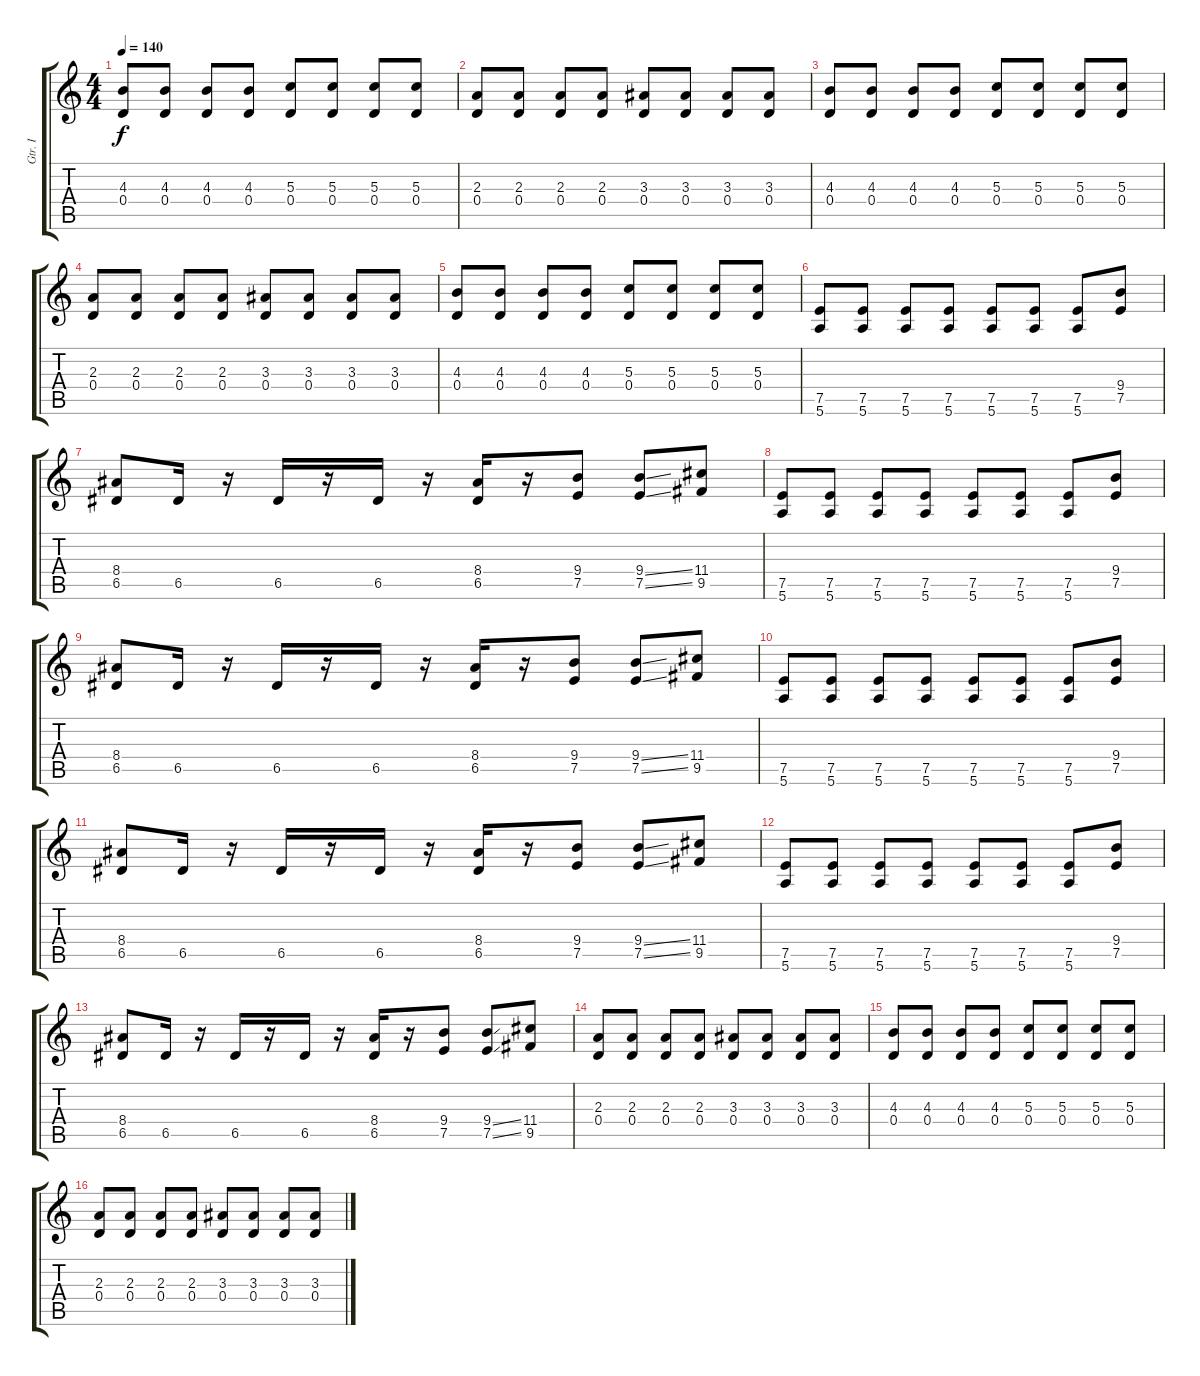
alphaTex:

\track ("Gtr. I" "Gtr. I") {instrument acousticguitarsteel}
\staff {score tabs}
\tuning (E4 B3 G3 D3 A2 E2) {hide}
\ts (4 4)
\tempo 140
\clef g2
\ks c
(4.3 0.4).8{dy f} (4.3 0.4).8 (4.3 0.4).8 (4.3 0.4).8 (5.3 0.4).8 (5.3 0.4).8 (5.3 0.4).8 (5.3 0.4).8 |
(2.3 0.4).8 (2.3 0.4).8 (2.3 0.4).8 (2.3 0.4).8 (3.3 0.4).8 (3.3 0.4).8 (3.3 0.4).8 (3.3 0.4).8 |
(4.3 0.4).8 (4.3 0.4).8 (4.3 0.4).8 (4.3 0.4).8 (5.3 0.4).8 (5.3 0.4).8 (5.3 0.4).8 (5.3 0.4).8 |
(2.3 0.4).8 (2.3 0.4).8 (2.3 0.4).8 (2.3 0.4).8 (3.3 0.4).8 (3.3 0.4).8 (3.3 0.4).8 (3.3 0.4).8 |
(4.3 0.4).8 (4.3 0.4).8 (4.3 0.4).8 (4.3 0.4).8 (5.3 0.4).8 (5.3 0.4).8 (5.3 0.4).8 (5.3 0.4).8 |
(7.5 5.6).8{volume 13} (7.5 5.6).8 (7.5 5.6).8 (7.5 5.6).8 (7.5 5.6).8 (7.5 5.6).8 (7.5 5.6).8 (9.4 7.5).8 |
(8.4 6.5).8 6.5.16 r.16 6.5.16 r.16 6.5.16 r.16 (8.4 6.5).16 r.16 (9.4 7.5).8 (9.4{ss} 7.5{ss}).8 (11.4 9.5).8 |
(7.5 5.6).8 (7.5 5.6).8 (7.5 5.6).8 (7.5 5.6).8 (7.5 5.6).8 (7.5 5.6).8 (7.5 5.6).8 (9.4 7.5).8 |
(8.4 6.5).8 6.5.16 r.16 6.5.16 r.16 6.5.16 r.16 (8.4 6.5).16 r.16 (9.4 7.5).8 (9.4{ss} 7.5{ss}).8 (11.4 9.5).8 |
(7.5 5.6).8 (7.5 5.6).8 (7.5 5.6).8 (7.5 5.6).8 (7.5 5.6).8 (7.5 5.6).8 (7.5 5.6).8 (9.4 7.5).8 |
(8.4 6.5).8 6.5.16 r.16 6.5.16 r.16 6.5.16 r.16 (8.4 6.5).16 r.16 (9.4 7.5).8 (9.4{ss} 7.5{ss}).8 (11.4 9.5).8 |
(7.5 5.6).8 (7.5 5.6).8 (7.5 5.6).8 (7.5 5.6).8 (7.5 5.6).8 (7.5 5.6).8 (7.5 5.6).8 (9.4 7.5).8 |
(8.4 6.5).8 6.5.16 r.16 6.5.16 r.16 6.5.16 r.16 (8.4 6.5).16 r.16 (9.4 7.5).8 (9.4{ss} 7.5{ss}).8 (11.4 9.5).8 |
(2.3 0.4).8 (2.3 0.4).8 (2.3 0.4).8 (2.3 0.4).8 (3.3 0.4).8 (3.3 0.4).8 (3.3 0.4).8 (3.3 0.4).8 |
(4.3 0.4).8 (4.3 0.4).8 (4.3 0.4).8 (4.3 0.4).8 (5.3 0.4).8 (5.3 0.4).8 (5.3 0.4).8 (5.3 0.4).8 |
(2.3 0.4).8 (2.3 0.4).8 (2.3 0.4).8 (2.3 0.4).8 (3.3 0.4).8 (3.3 0.4).8 (3.3 0.4).8 (3.3 0.4).8
